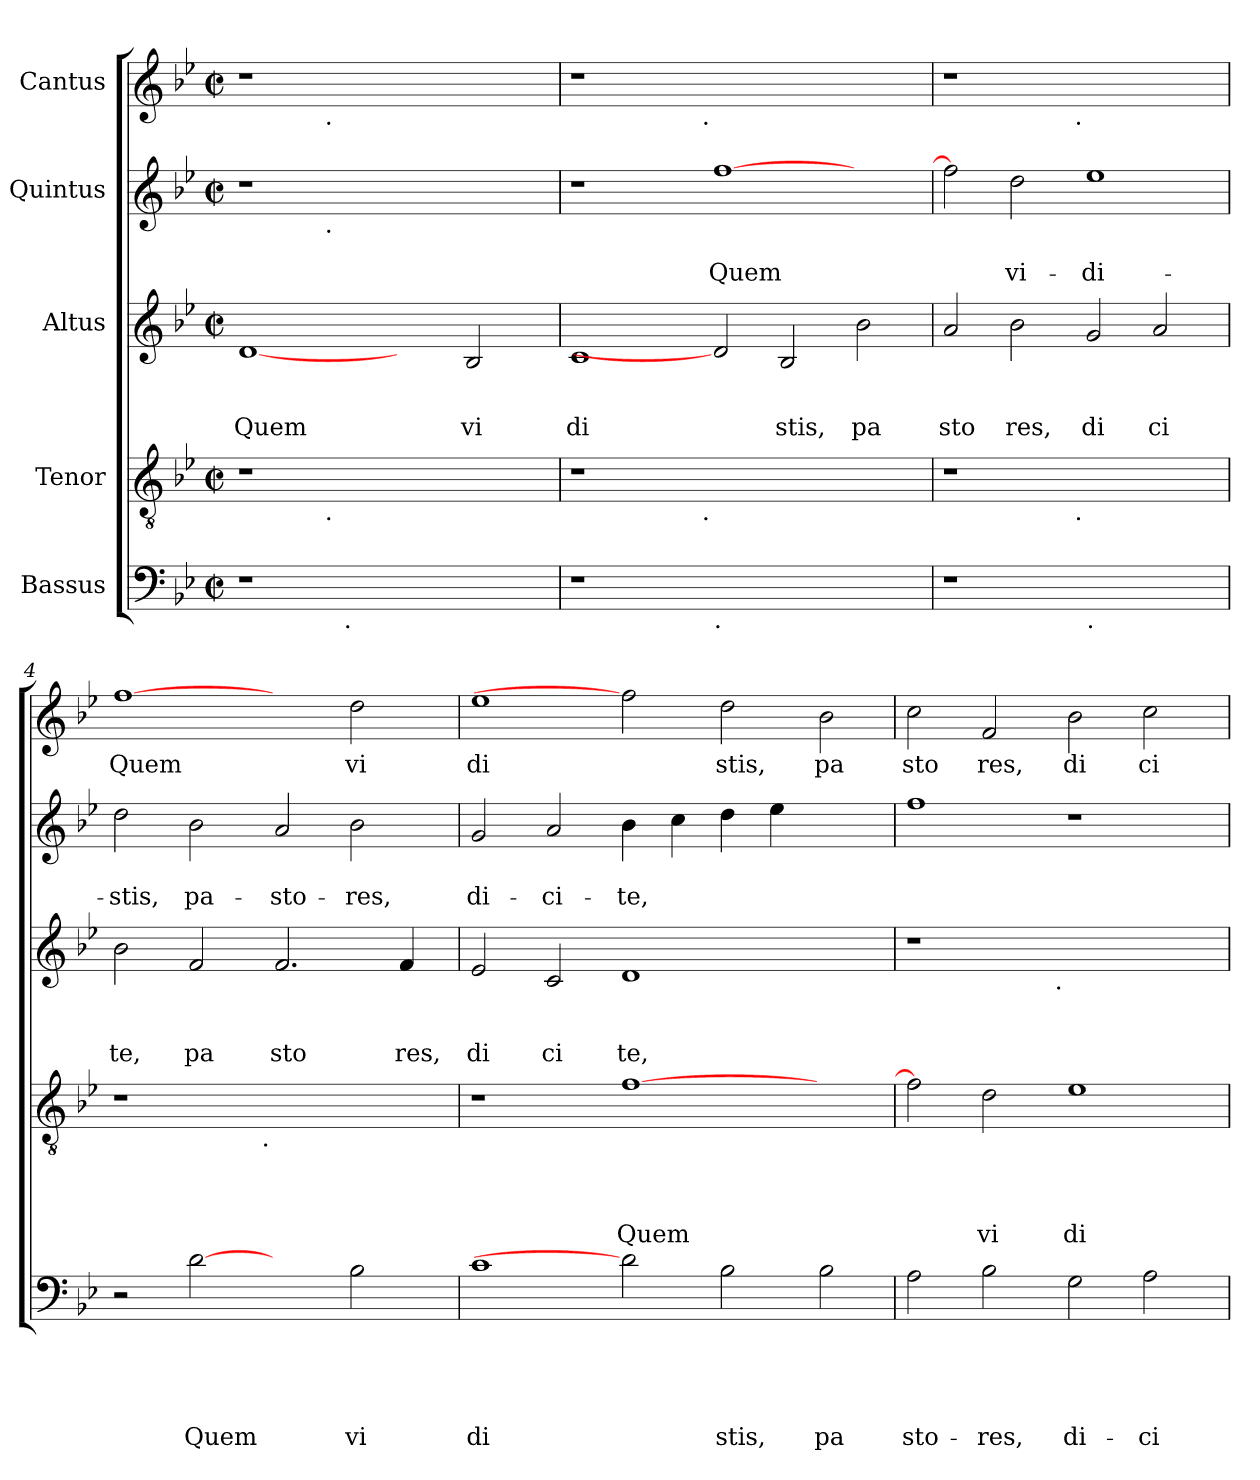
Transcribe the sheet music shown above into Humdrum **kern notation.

**kern	**text	**text	**text	**text	**text	**kern	**text	**text	**text	**text	**kern	**text	**text	**text	**kern	**text	**text	**kern	**text
*part5	*part5	*part5	*part5	*part5	*part5	*part4	*part4	*part4	*part4	*part4	*part3	*part3	*part3	*part3	*part2	*part2	*part2	*part1	*part1
*staff5	*staff5	*staff5	*staff5	*staff5	*staff5	*staff4	*staff4	*staff4	*staff4	*staff4	*staff3	*staff3	*staff3	*staff3	*staff2	*staff2	*staff2	*staff1	*staff1
*I"Bassus	*	*	*	*	*	*I"Tenor	*	*	*	*	*I"Altus	*	*	*	*I"Quintus	*	*	*I"Cantus	*
*clefF4	*	*	*	*	*	*clefGv2	*	*	*	*	*clefG2	*	*	*	*clefG2	*	*	*clefG2	*
*k[b-e-]	*	*	*	*	*	*k[b-e-]	*	*	*	*	*k[b-e-]	*	*	*	*k[b-e-]	*	*	*k[b-e-]	*
*B-:	*	*	*	*	*	*B-:	*	*	*	*	*B-:	*	*	*	*B-:	*	*	*B-:	*
*M2/2	*	*	*	*	*	*M2/2	*	*	*	*	*M2/2	*	*	*	*M2/2	*	*	*M2/2	*
*met(c|)	*	*	*	*	*	*met(c|)	*	*	*	*	*met(c|)	*	*	*	*met(c|)	*	*	*met(c|)	*
=1	=1	=1	=1	=1	=1	=1	=1	=1	=1	=1	=1	=1	=1	=1	=1	=1	=1	=1	=1
!	!	!	!	!	!	!	!	!	!	!	!	!	!	!LO:LY:b	!	!	!	!	!
*^	*	*	*	*	*	*^	*	*	*	*	*	*	*	*	*^	*	*	*^	*
1r	2ryy	.	.	.	.	.	1r	2ryy	.	.	.	.	[1d	.	.	Quem	1r	2ryy	.	.	1r	2ryy	.
.	8ryy	.	.	.	.	.	.	16ryy	.	.	.	.	.	.	.	.	.	16ryy	.	.	.	16ryy	.
!	!	!	!	!	!	!	!	!	!	!	!	!	!	!	!	!	!	!	!	!	!	!LO:TX:b:t=.	!
!	!	!	!	!	!	!	!	!	!	!	!	!	!	!	!	!	!	!LO:TX:b:t=.	!	!	!	!	!
!	!	!	!	!	!	!	!	!LO:TX:b:t=.	!	!	!	!	!	!	!	!	!	!	!	!	!	!	!
.	.	.	.	.	.	.	.	1ryy	.	.	.	.	.	.	.	.	.	1ryy	.	.	.	1ryy	.
!	!LO:TX:b:t=.	!	!	!	!	!	!	!	!	!	!	!	!	!	!	!	!	!	!	!	!	!	!
.	1ryy	.	.	.	.	.	.	.	.	.	.	.	.	.	.	.	.	.	.	.	.	.	.
1ryy	.	.	.	.	.	.	1ryy	.	.	.	.	.	2ryy	.	.	.	1ryy	.	.	.	1ryy	.	.
!	!	!	!	!	!	!	!	!	!	!	!	!	!	!	!	!LO:LY:b	!	!	!	!	!	!	!
.	.	.	.	.	.	.	.	.	.	.	.	.	2B-/	.	.	vi	.	.	.	.	.	.	.
.	.	.	.	.	.	.	.	4..ryy	.	.	.	.	.	.	.	.	.	4..ryy	.	.	.	4..ryy	.
.	4.ryy	.	.	.	.	.	.	.	.	.	.	.	.	.	.	.	.	.	.	.	.	.	.
=2	=2	=2	=2	=2	=2	=2	=2	=2	=2	=2	=2	=2	=2	=2	=2	=2	=2	=2	=2	=2	=2	=2	=2
!	!	!	!	!	!	!	!	!	!	!	!	!	!	!	!	!LO:LY:b	!	!	!	!	!	!	!
*v	*v	*	*	*	*	*	*	*	*	*	*	*	*	*	*	*	*v	*v	*	*	*	*	*
1r	.	.	.	.	.	1r	2ryy	.	.	.	.	1c	.	.	di	1r	.	.	1r	2ryy	.
.	.	.	.	.	.	.	4...ryy	.	.	.	.	.	.	.	.	.	.	.	.	4...ryy	.
!	!	!	!	!	!	!	!	!	!	!	!	!	!	!	!	!	!	!	!	!LO:TX:b:t=.	!
!	!	!	!	!	!	!	!LO:TX:b:t=.	!	!	!	!	!	!	!	!	!	!	!	!	!	!
.	.	.	.	.	.	.	1ryy	.	.	.	.	.	.	.	.	.	.	.	.	1ryy	.
!LO:TX:b:t=.	!	!	!	!	!	!	!	!	!	!	!	!	!	!	!	!	!	!	!	!	!
!	!	!	!	!	!	!	!	!	!	!	!	!	!	!	!	!	!	!LO:LY:b	!	!	!
1.ryy	.	.	.	.	.	1.ryy	.	.	.	.	.	2d]	.	.	.	[>1ff	.	Quem	1.ryy	.	.
!	!	!	!	!	!	!	!	!	!	!	!	!	!	!	!LO:LY:b	!	!	!	!	!	!
.	.	.	.	.	.	.	.	.	.	.	.	2B-/	.	.	stis,	.	.	.	.	.	.
.	.	.	.	.	.	.	2ryy	.	.	.	.	.	.	.	.	.	.	.	.	2ryy	.
!	!	!	!	!	!	!	!	!	!	!	!	!	!	!	!LO:LY:b	!	!	!	!	!	!
.	.	.	.	.	.	.	.	.	.	.	.	2b-\	.	.	pa	2ryy	.	.	.	.	.
.	.	.	.	.	.	.	32ryy	.	.	.	.	.	.	.	.	.	.	.	.	32ryy	.
=3	=3	=3	=3	=3	=3	=3	=3	=3	=3	=3	=3	=3	=3	=3	=3	=3	=3	=3	=3	=3	=3
!	!	!	!	!	!	!	!	!	!	!	!	!	!	!	!LO:LY:b	!	!	!	!	!	!
1r	.	.	.	.	.	1r	2ryy	.	.	.	.	2a/	.	.	sto	2ff\]	.	.	1r	2ryy	.
!	!	!	!	!	!	!	!	!	!	!	!	!	!	!	!LO:LY:b	!	!	!LO:LY:b	!	!	!
.	.	.	.	.	.	.	4...ryy	.	.	.	.	2b-\	.	.	res,	2dd\	.	vi-	.	4...ryy	.
!	!	!	!	!	!	!	!	!	!	!	!	!	!	!	!	!	!	!	!	!LO:TX:b:t=.	!
!	!	!	!	!	!	!	!LO:TX:b:t=.	!	!	!	!	!	!	!	!	!	!	!	!	!	!
.	.	.	.	.	.	.	1ryy	.	.	.	.	.	.	.	.	.	.	.	.	1ryy	.
!LO:TX:b:t=.	!	!	!	!	!	!	!	!	!	!	!	!	!	!	!	!	!	!	!	!	!
!	!	!	!	!	!	!	!	!	!	!	!	!	!	!	!LO:LY:b	!	!	!LO:LY:b	!	!	!
1ryy	.	.	.	.	.	1ryy	.	.	.	.	.	2g/	.	.	di	1ee-	.	-di-	1ryy	.	.
!	!	!	!	!	!	!	!	!	!	!	!	!	!	!	!LO:LY:b	!	!	!	!	!	!
.	.	.	.	.	.	.	.	.	.	.	.	2a/	.	.	ci	.	.	.	.	.	.
.	.	.	.	.	.	.	32ryy	.	.	.	.	.	.	.	.	.	.	.	.	32ryy	.
=4	=4	=4	=4	=4	=4	=4	=4	=4	=4	=4	=4	=4	=4	=4	=4	=4	=4	=4	=4	=4	=4
!	!	!	!	!	!	!	!	!	!	!	!	!	!	!	!LO:LY:b	!	!	!LO:LY:b	!	!	!LO:LY:b
*	*	*	*	*	*	*	*	*	*	*	*	*	*	*	*	*	*	*	*v	*v	*
2r	.	.	.	.	.	1r	2ryy	.	.	.	.	2b-\	.	.	te,	2dd\	.	-stis,	[1ff	Quem
!	!	!	!	!	!LO:LY:b	!	!	!	!	!	!	!	!	!	!LO:LY:b	!	!	!LO:LY:b	!	!
[2d	.	.	.	.	Quem	.	4...ryy	.	.	.	.	2f/	.	.	pa	2b-\	.	pa-	.	.
!	!	!	!	!	!	!	!LO:TX:b:t=.	!	!	!	!	!	!	!	!	!	!	!	!	!
.	.	.	.	.	.	.	1ryy	.	.	.	.	.	.	.	.	.	.	.	.	.
!	!	!	!	!	!	!	!	!	!	!	!	!	!	!	!LO:LY:b	!	!	!LO:LY:b	!	!
2ryy	.	.	.	.	.	1ryy	.	.	.	.	.	2.f/	.	.	sto	2a/	.	-sto-	2ryy	.
!	!	!	!	!	!LO:LY:b	!	!	!	!	!	!	!	!	!	!	!	!	!LO:LY:b	!	!LO:LY:b
2B-\	.	.	.	.	vi	.	.	.	.	.	.	.	.	.	.	2b-\	.	-res,	2dd\	vi
!	!	!	!	!	!	!	!	!	!	!	!	!	!	!	!LO:LY:b	!	!	!	!	!
.	.	.	.	.	.	.	.	.	.	.	.	4f/	.	.	res,	.	.	.	.	.
.	.	.	.	.	.	.	32ryy	.	.	.	.	.	.	.	.	.	.	.	.	.
=5	=5	=5	=5	=5	=5	=5	=5	=5	=5	=5	=5	=5	=5	=5	=5	=5	=5	=5	=5	=5
!	!	!	!	!	!LO:LY:b	!	!	!	!	!	!	!	!	!	!LO:LY:b	!	!	!LO:LY:b	!	!LO:LY:b
*	*	*	*	*	*	*v	*v	*	*	*	*	*	*	*	*	*	*	*	*	*
1c	.	.	.	.	di	1r	.	.	.	.	2e-/	.	.	di	2g/	.	di-	1ee-	di
!	!	!	!	!	!	!	!	!	!	!	!	!	!	!LO:LY:b	!	!	!LO:LY:b	!	!
.	.	.	.	.	.	.	.	.	.	.	2c/	.	.	ci	2a/	.	-ci-	.	.
!	!	!	!	!	!	!	!	!	!	!LO:LY:b	!	!	!	!LO:LY:b	!	!	!LO:LY:b	!	!
2d]	.	.	.	.	.	[<1f	.	.	.	Quem	1d	.	.	te,	4b-\	.	-te,	2ff]	.
.	.	.	.	.	.	.	.	.	.	.	.	.	.	.	4cc\	.	.	.	.
!	!	!	!	!	!LO:LY:b	!	!	!	!	!	!	!	!	!	!	!	!	!	!LO:LY:b
2B-\	.	.	.	.	stis,	.	.	.	.	.	.	.	.	.	4dd\	.	.	2dd\	stis,
.	.	.	.	.	.	.	.	.	.	.	.	.	.	.	4ee-\	.	.	.	.
!	!	!	!	!	!LO:LY:b	!	!	!	!	!	!	!	!	!	!	!	!	!	!LO:LY:b
2B-\	.	.	.	.	pa	2ryy	.	.	.	.	2ryy	.	.	.	2ryy	.	.	2b-\	pa
!!LO:LB:g=z
=6	=6	=6	=6	=6	=6	=6	=6	=6	=6	=6	=6	=6	=6	=6	=6	=6	=6	=6	=6
!	!	!	!	!	!LO:LY:b	!	!	!	!	!	!	!	!	!	!	!	!	!	!LO:LY:b
*	*	*	*	*	*	*	*	*	*	*	*^	*	*	*	*	*	*	*	*
2A\	.	.	.	.	sto-	2f\]	.	.	.	.	1r	2ryy	.	.	.	1ff	.	.	2cc\	sto
!	!	!	!	!	!LO:LY:b	!	!	!	!	!LO:LY:b	!	!	!	!	!	!	!	!	!	!LO:LY:b
2B-\	.	.	.	.	-res,	2d\	.	.	.	vi	.	4...ryy	.	.	.	.	.	.	2f/	res,
!	!	!	!	!	!	!	!	!	!	!	!	!LO:TX:b:t=.	!	!	!	!	!	!	!	!
.	.	.	.	.	.	.	.	.	.	.	.	1ryy	.	.	.	.	.	.	.	.
!	!	!	!	!	!LO:LY:b	!	!	!	!	!LO:LY:b	!	!	!	!	!	!	!	!	!	!LO:LY:b
2G\	.	.	.	.	di-	1e-	.	.	.	di	1ryy	.	.	.	.	1r	.	.	2b-\	di
!	!	!	!	!	!LO:LY:b	!	!	!	!	!	!	!	!	!	!	!	!	!	!	!LO:LY:b
2A\	.	.	.	.	-ci-	.	.	.	.	.	.	.	.	.	.	.	.	.	2cc\	ci
.	.	.	.	.	.	.	.	.	.	.	.	32ryy	.	.	.	.	.	.	.	.
*	*	*	*	*	*	*	*	*	*	*	*v	*v	*	*	*	*	*	*	*	*
=	=	=	=	=	=	=	=	=	=	=	=	=	=	=	=	=	=	=	=
*-	*-	*-	*-	*-	*-	*-	*-	*-	*-	*-	*-	*-	*-	*-	*-	*-	*-	*-	*-
